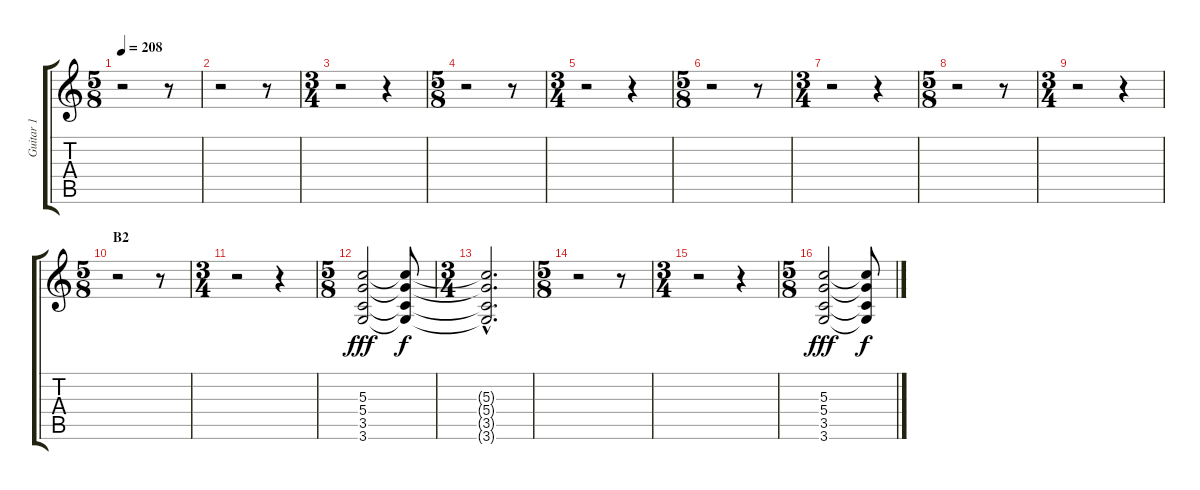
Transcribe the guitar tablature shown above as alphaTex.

\track ("Guitar 1" "Guitar 1") {instrument electricguitarclean}
\staff {score tabs}
\tuning (E4 B3 G3 D3 A2 E2) {hide}
\ts (5 8)
\tempo 208
\clef g2
\ks c
r.2{dy fff} r.8 |
r.2 r.8 |
\ts (3 4)
r.2 r.4 |
\ts (5 8)
r.2 r.8 |
\ts (3 4)
r.2 r.4 |
\ts (5 8)
r.2 r.8 |
\ts (3 4)
r.2 r.4 |
\ts (5 8)
r.2 r.8 |
\ts (3 4)
r.2 r.4 |
\ts (5 8)
\section ("" "B2")
r.2 r.8 |
\ts (3 4)
r.2 r.4 |
\ts (5 8)
(5.3 5.4 3.5 3.6).2 (5.3{t} 5.4{t} 3.5{t} 3.6{t}).8{dy f} |
\ts (3 4)
(5.3{hac t} 5.4{hac t} 3.5{hac t} 3.6{hac t}).2{d} |
\ts (5 8)
r.2 r.8 |
\ts (3 4)
r.2 r.4 |
\ts (5 8)
(5.3 5.4 3.5 3.6).2{dy fff} (5.3{t} 5.4{t} 3.5{t} 3.6{t}).8{dy f}
